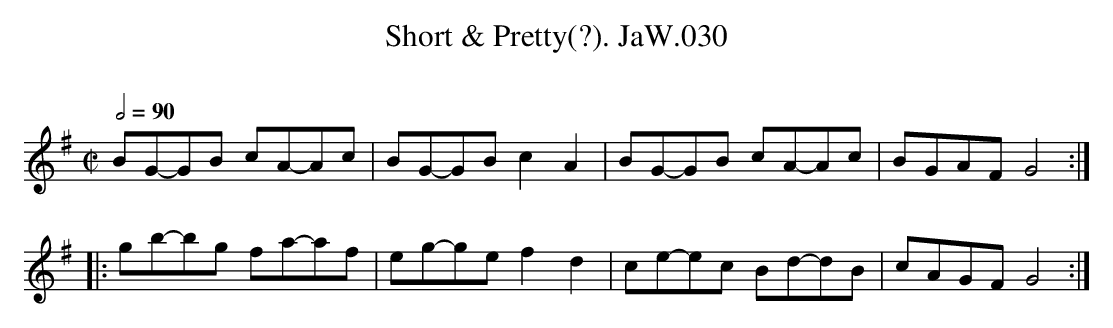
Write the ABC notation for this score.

X:1
T:Short & Pretty(?). JaW.030
M:C|
L:1/8
Q:1/2=90
O:
K:G
BG-GB cA-Ac|BG-GB c2A2|BG-GB cA-Ac|BGAF G4:|
|:gb-bg fa-af|eg-ge f2d2|ce-ec Bd-dB|cAGF G4:|
